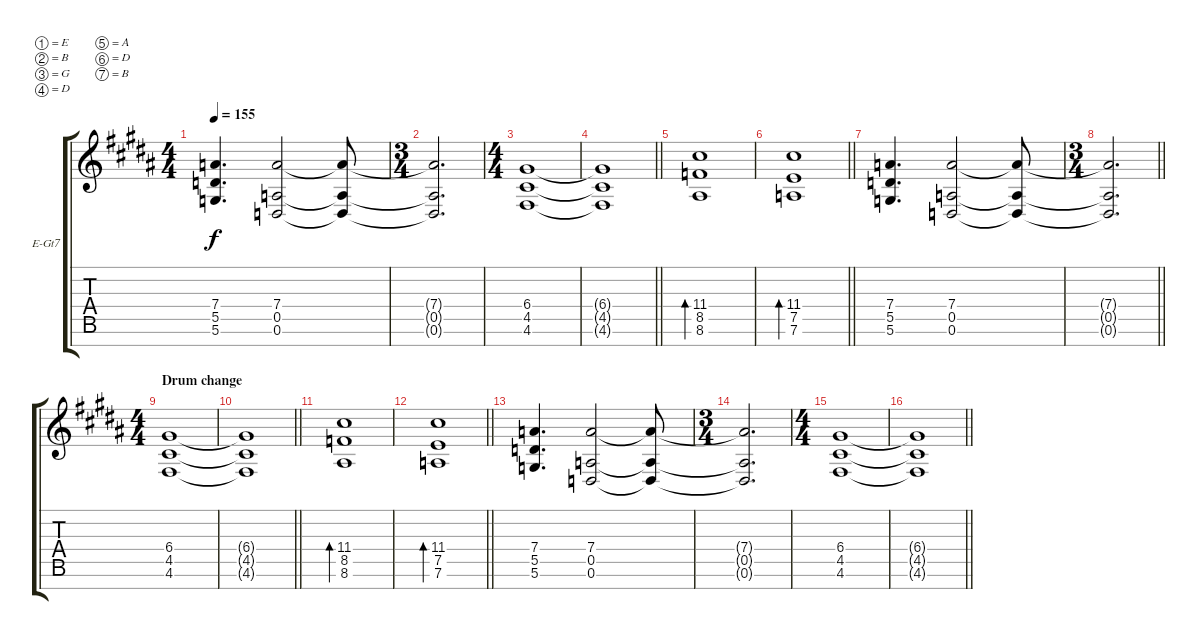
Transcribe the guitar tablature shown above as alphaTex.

\bracketExtendMode groupsimilarinstruments
\firstSystemTrackNameOrientation horizontal
\otherSystemsTrackNameOrientation horizontal
\track ("Javier Reyes - Rhythm" "E-Gt7") {instrument distortionguitar}
\staff {score tabs}
\tuning (E4 B3 G3 D3 A2 D2 B1)
\ts (4 4)
\tempo 155
\clef g2
\ks b
(7.4 5.5 5.6).4{d dy f} (7.4 0.5 0.6).2 (7.4{t} 0.5{t} 0.6{t}).8 |
\ts (3 4)
\beaming (8 2 2 2)
(7.4{t} 0.5{t} 0.6{t}).2{d} |
\ts (4 4)
\beaming (8 2 2 2 2)
(6.4 4.5 4.6).1 |
\barLineRight lightlight
(6.4{t} 4.5{t} 4.6{t}).1 |
(11.4 8.5 8.6).1{bd 480} |
\barLineRight lightlight
(11.4 7.5 7.6).1{bd 480} |
(7.4 5.5 5.6).4{d} (7.4 0.5 0.6).2 (7.4{t} 0.5{t} 0.6{t}).8 |
\ts (3 4)
\beaming (8 2 2 2)
\barLineRight lightlight
(7.4{t} 0.5{t} 0.6{t}).2{d} |
\ts (4 4)
\beaming (8 2 2 2 2)
\section ("" "Drum change")
(6.4 4.5 4.6).1 |
\barLineRight lightlight
(6.4{t} 4.5{t} 4.6{t}).1 |
(11.4 8.5 8.6).1{bd 480} |
\barLineRight lightlight
(11.4 7.5 7.6).1{bd 480} |
(7.4 5.5 5.6).4{d} (7.4 0.5 0.6).2 (7.4{t} 0.5{t} 0.6{t}).8 |
\ts (3 4)
\beaming (8 2 2 2)
(7.4{t} 0.5{t} 0.6{t}).2{d} |
\ts (4 4)
\beaming (8 2 2 2 2)
(6.4 4.5 4.6).1 |
\barLineRight lightlight
(6.4{t} 4.5{t} 4.6{t}).1
